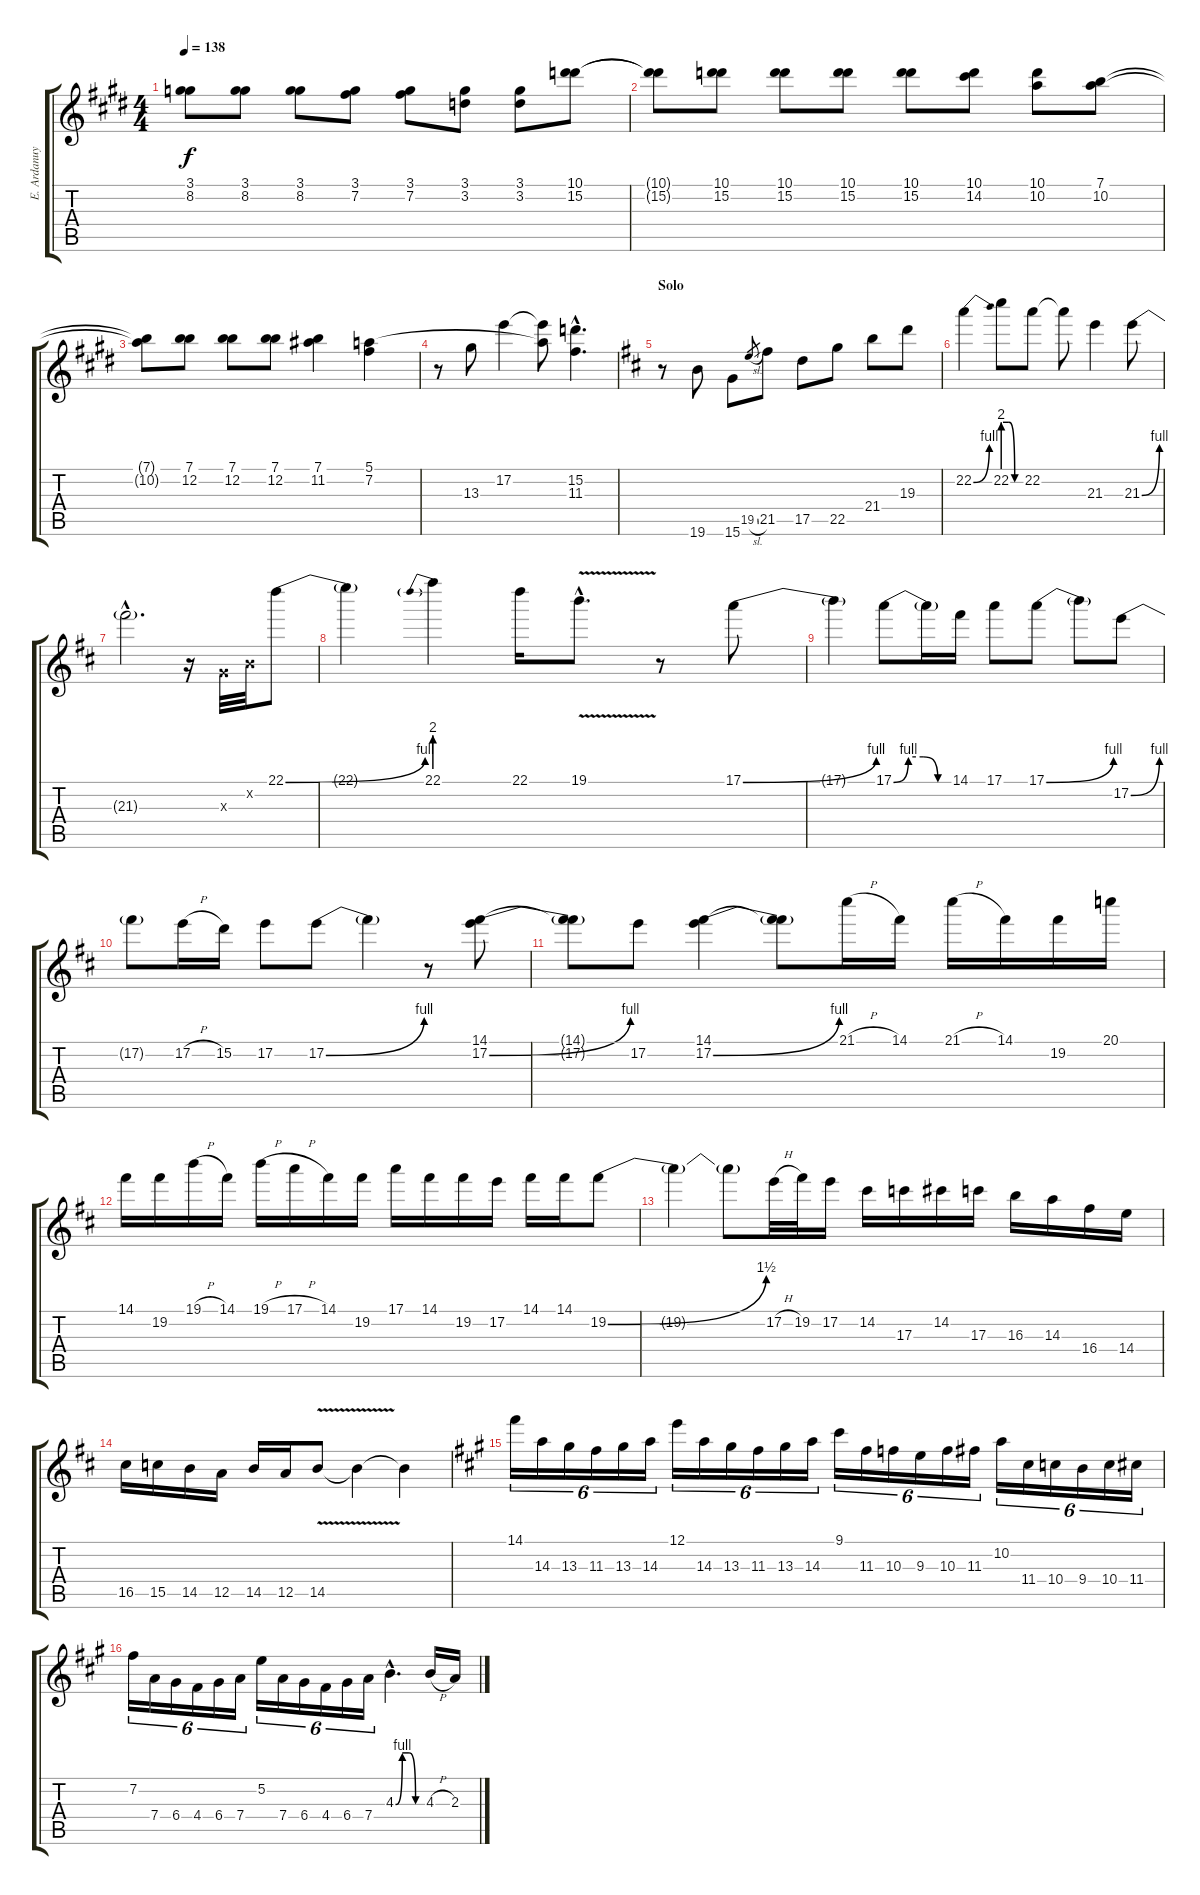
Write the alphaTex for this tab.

\track ("E. Ardanuy" "E. Ardanuy") {instrument distortionguitar}
\staff {score tabs}
\tuning (E4 B3 G3 D3 A2 E2) {hide}
\ts (4 4)
\tempo 138
\clef g2
\ks e
(3.1 8.2).8{dy f} (3.1 8.2).8 (3.1 8.2).8 (3.1 7.2).8 (3.1 7.2).8 (3.1 3.2).8 (3.1 3.2).8 (10.1 15.2).8 |
(10.1{t} 15.2{t}).8 (10.1 15.2).8 (10.1 15.2).8 (10.1 15.2).8 (10.1 15.2).8 (10.1 14.2).8 (10.1 10.2).8 (7.1 10.2).8 |
(7.1{t} 10.2{t}).8 (7.1 12.2).8 (7.1 12.2).8 (7.1 12.2).8 (7.1 11.2).4 (5.1 7.2).4 |
r.8 13.3.8 17.2.4 (5.1{t} 17.2{t}).8 (15.2{hac} 11.3{hac}).4{d} |
\section ("" "Solo")
\ks d
r.8 19.6.8 15.6.8 19.5{sl}.8{gr} 21.5.8 17.5.8 22.5.8 21.4.8 19.3.8 |
22.2{be (bend 0 0 60 4)}.4 22.2{be (custom 0 8 20 8 40 0 60 0)}.8 22.2.8 22.2{t}.8 21.3.4 21.3{be (bend 0 0 60 4)}.8 |
21.3{hac t}.2{d} r.16 0.3{x}.32 0.2{x}.32 22.1{be (bend 0 0 60 4)}.8 |
22.1{t}.4 22.1{be (prebend 0 8 60 8)}.4 22.1.16 19.1{v hac}.8{d} r.8 17.1{be (bend 0 0 60 4)}.8 |
17.1{t}.4 17.1{be (custom 0 0 15 4 30 4 45 0 60 0)}.8 17.1{t}.16 14.1.16 17.1.8 17.1{be (bend 0 0 60 4)}.8 17.1{t}.8 17.2{be (bend 0 0 60 4)}.8 |
17.2{t}.8 17.2{h}.16 15.2.16 17.2.8 17.2{be (bend 0 0 60 4)}.8 17.2{t}.4 r.8 (14.1 17.2{be (bend 0 0 60 4)}).8 |
(14.1{t} 17.2{t}).8 17.2.8 (14.1 17.2{be (bend 0 0 60 4)}).4 (14.1{t} 17.2{t}).8 21.1{h}.16 14.1.16 21.1{h}.16 14.1.16 19.2.16 20.1.16 |
14.1.16 19.2.16 19.1{h}.16 14.1.16 19.1{h}.16 17.1{h}.16 14.1.16 19.2.16 17.1.16 14.1.16 19.2.16 17.2.16 14.1.16 14.1.16 19.2{be (bend 0 0 60 6)}.8 |
19.2{t}.4 19.2{t}.8 17.2{h}.32 19.2.32 17.2.16 14.2.16 17.3.16 14.2.16 17.3.16 16.3.16 14.3.16 16.4.16 14.4.16 |
16.5.16 15.5.16 14.5.16 12.5.16 14.5.16 12.5.16 14.5{v}.8 14.5{t}.4 14.5{t}.4 |
\ks a
14.1.16{tu (6 4)} 14.3.16{tu (6 4)} 13.3.16{tu (6 4)} 11.3.16{tu (6 4)} 13.3.16{tu (6 4)} 14.3.16{tu (6 4)} 12.1.16{tu (6 4)} 14.3.16{tu (6 4)} 13.3.16{tu (6 4)} 11.3.16{tu (6 4)} 13.3.16{tu (6 4)} 14.3.16{tu (6 4)} 9.1.16{tu (6 4)} 11.3.16{tu (6 4)} 10.3.16{tu (6 4)} 9.3.16{tu (6 4)} 10.3.16{tu (6 4)} 11.3.16{tu (6 4)} 10.2.16{tu (6 4)} 11.4.16{tu (6 4)} 10.4.16{tu (6 4)} 9.4.16{tu (6 4)} 10.4.16{tu (6 4)} 11.4.16{tu (6 4)} |
7.2.16{tu (6 4)} 7.4.16{tu (6 4)} 6.4.16{tu (6 4)} 4.4.16{tu (6 4)} 6.4.16{tu (6 4)} 7.4.16{tu (6 4)} 5.2.16{tu (6 4)} 7.4.16{tu (6 4)} 6.4.16{tu (6 4)} 4.4.16{tu (6 4)} 6.4.16{tu (6 4)} 7.4.16{tu (6 4)} 4.3{be (custom 0 0 15 4 30 4 45 0 60 0) hac}.4{d} 4.3{h}.16 2.3.16
